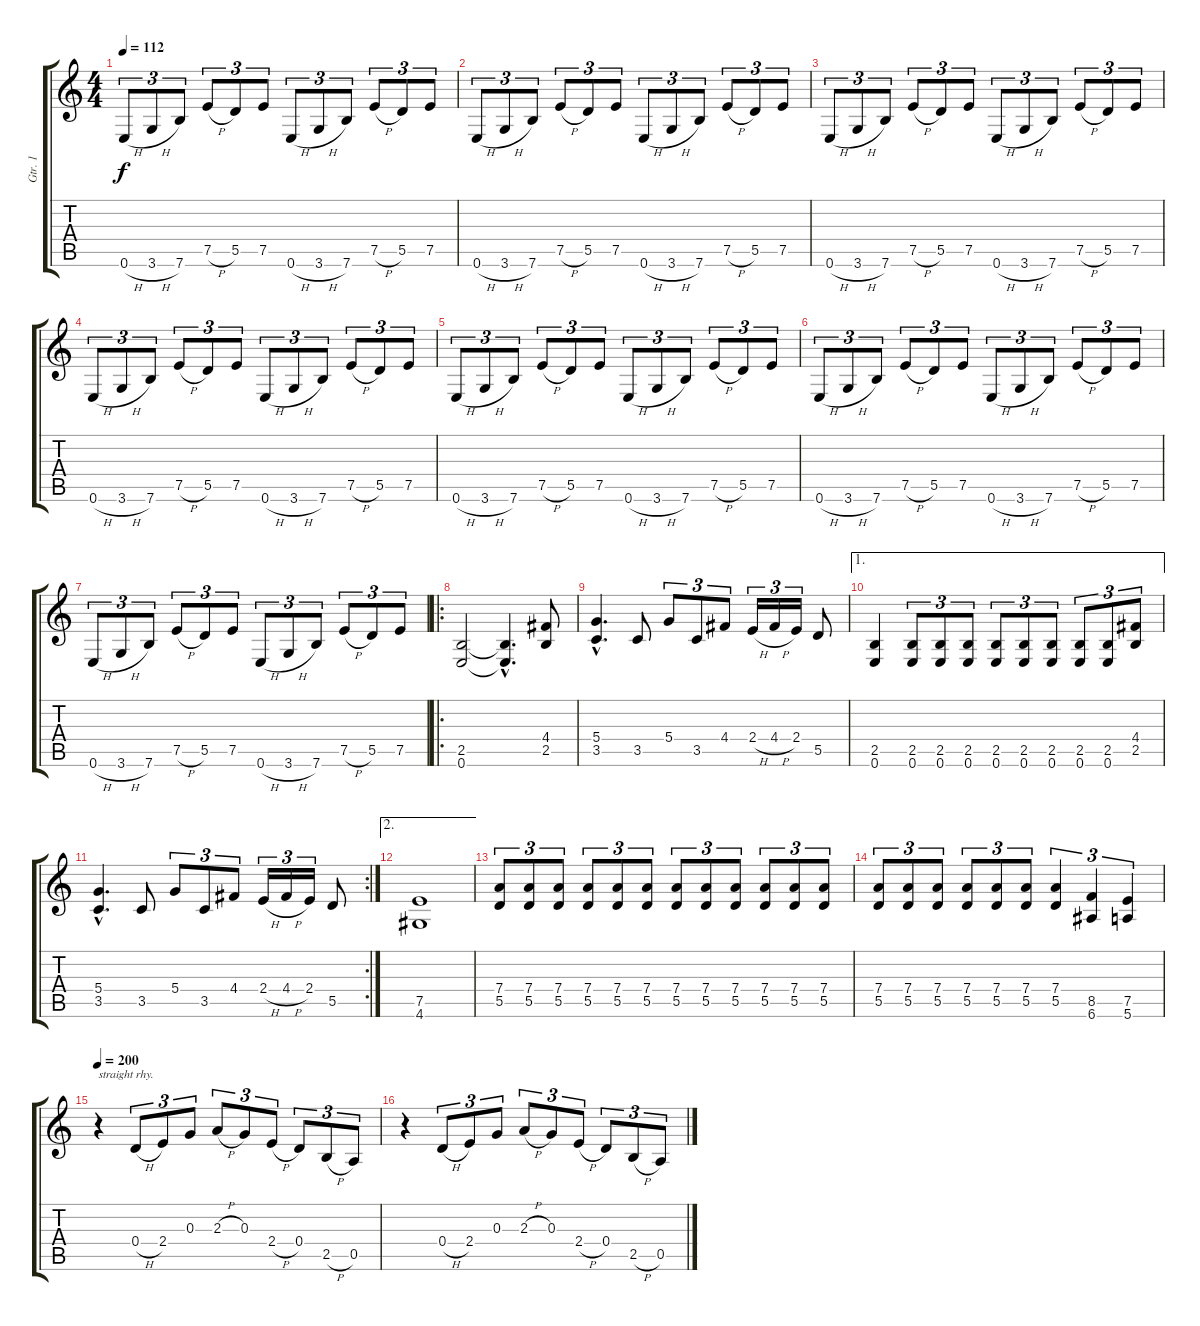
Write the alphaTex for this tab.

\track ("Gtr. 1" "Gtr. 1") {instrument distortionguitar}
\staff {score tabs}
\tuning (E4 B3 G3 D3 A2 E2) {hide}
\ts (4 4)
\tempo 112
\clef g2
\ks c
0.6{h}.8{tu (3 2) dy f} 3.6{h}.8{tu (3 2)} 7.6.8{tu (3 2)} 7.5{h}.8{tu (3 2)} 5.5.8{tu (3 2)} 7.5.8{tu (3 2)} 0.6{h}.8{tu (3 2)} 3.6{h}.8{tu (3 2)} 7.6.8{tu (3 2)} 7.5{h}.8{tu (3 2)} 5.5.8{tu (3 2)} 7.5.8{tu (3 2)} |
0.6{h}.8{tu (3 2)} 3.6{h}.8{tu (3 2)} 7.6.8{tu (3 2)} 7.5{h}.8{tu (3 2)} 5.5.8{tu (3 2)} 7.5.8{tu (3 2)} 0.6{h}.8{tu (3 2)} 3.6{h}.8{tu (3 2)} 7.6.8{tu (3 2)} 7.5{h}.8{tu (3 2)} 5.5.8{tu (3 2)} 7.5.8{tu (3 2)} |
0.6{h}.8{tu (3 2)} 3.6{h}.8{tu (3 2)} 7.6.8{tu (3 2)} 7.5{h}.8{tu (3 2)} 5.5.8{tu (3 2)} 7.5.8{tu (3 2)} 0.6{h}.8{tu (3 2)} 3.6{h}.8{tu (3 2)} 7.6.8{tu (3 2)} 7.5{h}.8{tu (3 2)} 5.5.8{tu (3 2)} 7.5.8{tu (3 2)} |
0.6{h}.8{tu (3 2)} 3.6{h}.8{tu (3 2)} 7.6.8{tu (3 2)} 7.5{h}.8{tu (3 2)} 5.5.8{tu (3 2)} 7.5.8{tu (3 2)} 0.6{h}.8{tu (3 2)} 3.6{h}.8{tu (3 2)} 7.6.8{tu (3 2)} 7.5{h}.8{tu (3 2)} 5.5.8{tu (3 2)} 7.5.8{tu (3 2)} |
0.6{h}.8{tu (3 2)} 3.6{h}.8{tu (3 2)} 7.6.8{tu (3 2)} 7.5{h}.8{tu (3 2)} 5.5.8{tu (3 2)} 7.5.8{tu (3 2)} 0.6{h}.8{tu (3 2)} 3.6{h}.8{tu (3 2)} 7.6.8{tu (3 2)} 7.5{h}.8{tu (3 2)} 5.5.8{tu (3 2)} 7.5.8{tu (3 2)} |
0.6{h}.8{tu (3 2)} 3.6{h}.8{tu (3 2)} 7.6.8{tu (3 2)} 7.5{h}.8{tu (3 2)} 5.5.8{tu (3 2)} 7.5.8{tu (3 2)} 0.6{h}.8{tu (3 2)} 3.6{h}.8{tu (3 2)} 7.6.8{tu (3 2)} 7.5{h}.8{tu (3 2)} 5.5.8{tu (3 2)} 7.5.8{tu (3 2)} |
0.6{h}.8{tu (3 2)} 3.6{h}.8{tu (3 2)} 7.6.8{tu (3 2)} 7.5{h}.8{tu (3 2)} 5.5.8{tu (3 2)} 7.5.8{tu (3 2)} 0.6{h}.8{tu (3 2)} 3.6{h}.8{tu (3 2)} 7.6.8{tu (3 2)} 7.5{h}.8{tu (3 2)} 5.5.8{tu (3 2)} 7.5.8{tu (3 2)} |
\ro
(2.5 0.6).2 (2.5{hac t} 0.6{hac t}).4{d} (4.4 2.5).8 |
(5.4{hac} 3.5{hac}).4{d} 3.5.8 5.4.8{tu (3 2)} 3.5.8{tu (3 2)} 4.4.8{tu (3 2)} 2.4{h}.16{tu (3 2)} 4.4{h}.16{tu (3 2)} 2.4.16{tu (3 2)} 5.5.8 |
\ae 1
(2.5 0.6).4 (2.5 0.6).8{tu (3 2)} (2.5 0.6).8{tu (3 2)} (2.5 0.6).8{tu (3 2)} (2.5 0.6).8{tu (3 2)} (2.5 0.6).8{tu (3 2)} (2.5 0.6).8{tu (3 2)} (2.5 0.6).8{tu (3 2)} (2.5 0.6).8{tu (3 2)} (4.4 2.5).8{tu (3 2)} |
\rc 2
(5.4{hac} 3.5{hac}).4{d} 3.5.8 5.4.8{tu (3 2)} 3.5.8{tu (3 2)} 4.4.8{tu (3 2)} 2.4{h}.16{tu (3 2)} 4.4{h}.16{tu (3 2)} 2.4.16{tu (3 2)} 5.5.8 |
\ae 2
(7.5 4.6).1 |
(7.4 5.5).8{tu (3 2)} (7.4 5.5).8{tu (3 2)} (7.4 5.5).8{tu (3 2)} (7.4 5.5).8{tu (3 2)} (7.4 5.5).8{tu (3 2)} (7.4 5.5).8{tu (3 2)} (7.4 5.5).8{tu (3 2)} (7.4 5.5).8{tu (3 2)} (7.4 5.5).8{tu (3 2)} (7.4 5.5).8{tu (3 2)} (7.4 5.5).8{tu (3 2)} (7.4 5.5).8{tu (3 2)} |
(7.4 5.5).8{tu (3 2)} (7.4 5.5).8{tu (3 2)} (7.4 5.5).8{tu (3 2)} (7.4 5.5).8{tu (3 2)} (7.4 5.5).8{tu (3 2)} (7.4 5.5).8{tu (3 2)} (7.4 5.5).4{tu (3 2)} (8.5 6.6).4{tu (3 2)} (7.5 5.6).4{tu (3 2)} |
\tempo 200
r.4{txt "straight rhy."} 0.4{h}.8{tu (3 2)} 2.4.8{tu (3 2)} 0.3.8{tu (3 2)} 2.3{h}.8{tu (3 2)} 0.3.8{tu (3 2)} 2.4{h}.8{tu (3 2)} 0.4.8{tu (3 2)} 2.5{h}.8{tu (3 2)} 0.5.8{tu (3 2)} |
r.4 0.4{h}.8{tu (3 2)} 2.4.8{tu (3 2)} 0.3.8{tu (3 2)} 2.3{h}.8{tu (3 2)} 0.3.8{tu (3 2)} 2.4{h}.8{tu (3 2)} 0.4.8{tu (3 2)} 2.5{h}.8{tu (3 2)} 0.5.8{tu (3 2)}
